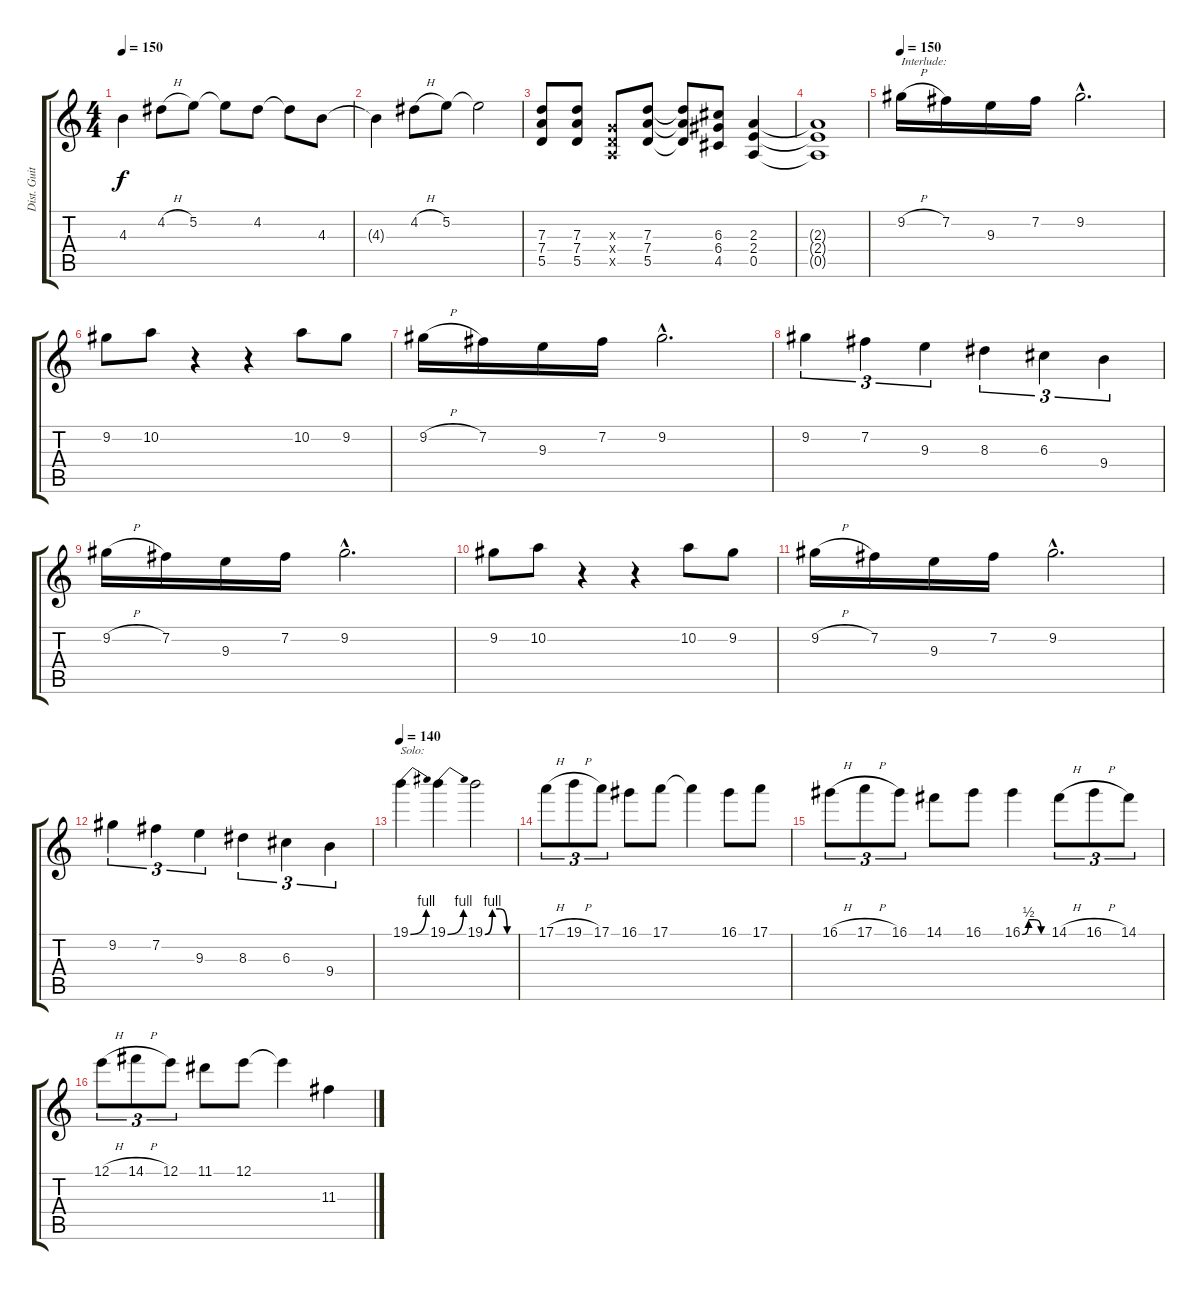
\track ("Dist. Guitar 1" "Dist. Guit") {instrument overdrivenguitar}
\staff {score tabs}
\tuning (E4 B3 G3 D3 A2 E2) {hide}
\ts (4 4)
\tempo 150
\clef g2
\ks c
4.3{t}.4{dy f} 4.2{h}.8 5.2.8 5.2{t}.8 4.2.8 4.2{t}.8 4.3.8 |
4.3{t}.4 4.2{h}.8 5.2.8 5.2{t}.2 |
(7.3 7.4 5.5).8 (7.3 7.4 5.5).8 (0.3{x} 0.4{x} 0.5{x}).8 (7.3 7.4 5.5).8 (7.3{t} 7.4{t} 5.5{t}).8 (6.3 6.4 4.5).8 (2.3 2.4 0.5).4 |
(2.3{t} 2.4{t} 0.5{t}).1 |
\tempo 150
9.2{h}.16{txt "Interlude:"} 7.2.16 9.3.16 7.2.16 9.2{hac}.2{d} |
9.2.8 10.2.8 r.4 r.4 10.2.8 9.2.8 |
9.2{h}.16 7.2.16 9.3.16 7.2.16 9.2{hac}.2{d} |
9.2.4{tu (3 2)} 7.2.4{tu (3 2)} 9.3.4{tu (3 2)} 8.3.4{tu (3 2)} 6.3.4{tu (3 2)} 9.4.4{tu (3 2)} |
9.2{h}.16 7.2.16 9.3.16 7.2.16 9.2{hac}.2{d} |
9.2.8 10.2.8 r.4 r.4 10.2.8 9.2.8 |
9.2{h}.16 7.2.16 9.3.16 7.2.16 9.2{hac}.2{d} |
9.2.4{tu (3 2)} 7.2.4{tu (3 2)} 9.3.4{tu (3 2)} 8.3.4{tu (3 2)} 6.3.4{tu (3 2)} 9.4.4{tu (3 2)} |
\tempo 140
19.1{be (bend 0 0 60 4)}.4{txt "Solo:"} 19.1{be (bend 0 0 60 4)}.4 19.1{be (custom 0 0 15 4 30 4 45 0 60 0)}.2 |
17.1{h}.8{tu (3 2)} 19.1{h}.8{tu (3 2)} 17.1.8{tu (3 2)} 16.1.8 17.1.8 17.1{t}.4 16.1.8 17.1.8 |
16.1{h}.8{tu (3 2)} 17.1{h}.8{tu (3 2)} 16.1.8{tu (3 2)} 14.1.8 16.1.8 16.1{be (custom 0 0 15 2 30 2 45 0 60 0)}.4 14.1{h}.8{tu (3 2)} 16.1{h}.8{tu (3 2)} 14.1.8{tu (3 2)} |
12.1{h}.8{tu (3 2)} 14.1{h}.8{tu (3 2)} 12.1.8{tu (3 2)} 11.1.8 12.1.8 12.1{t}.4 11.3.4
